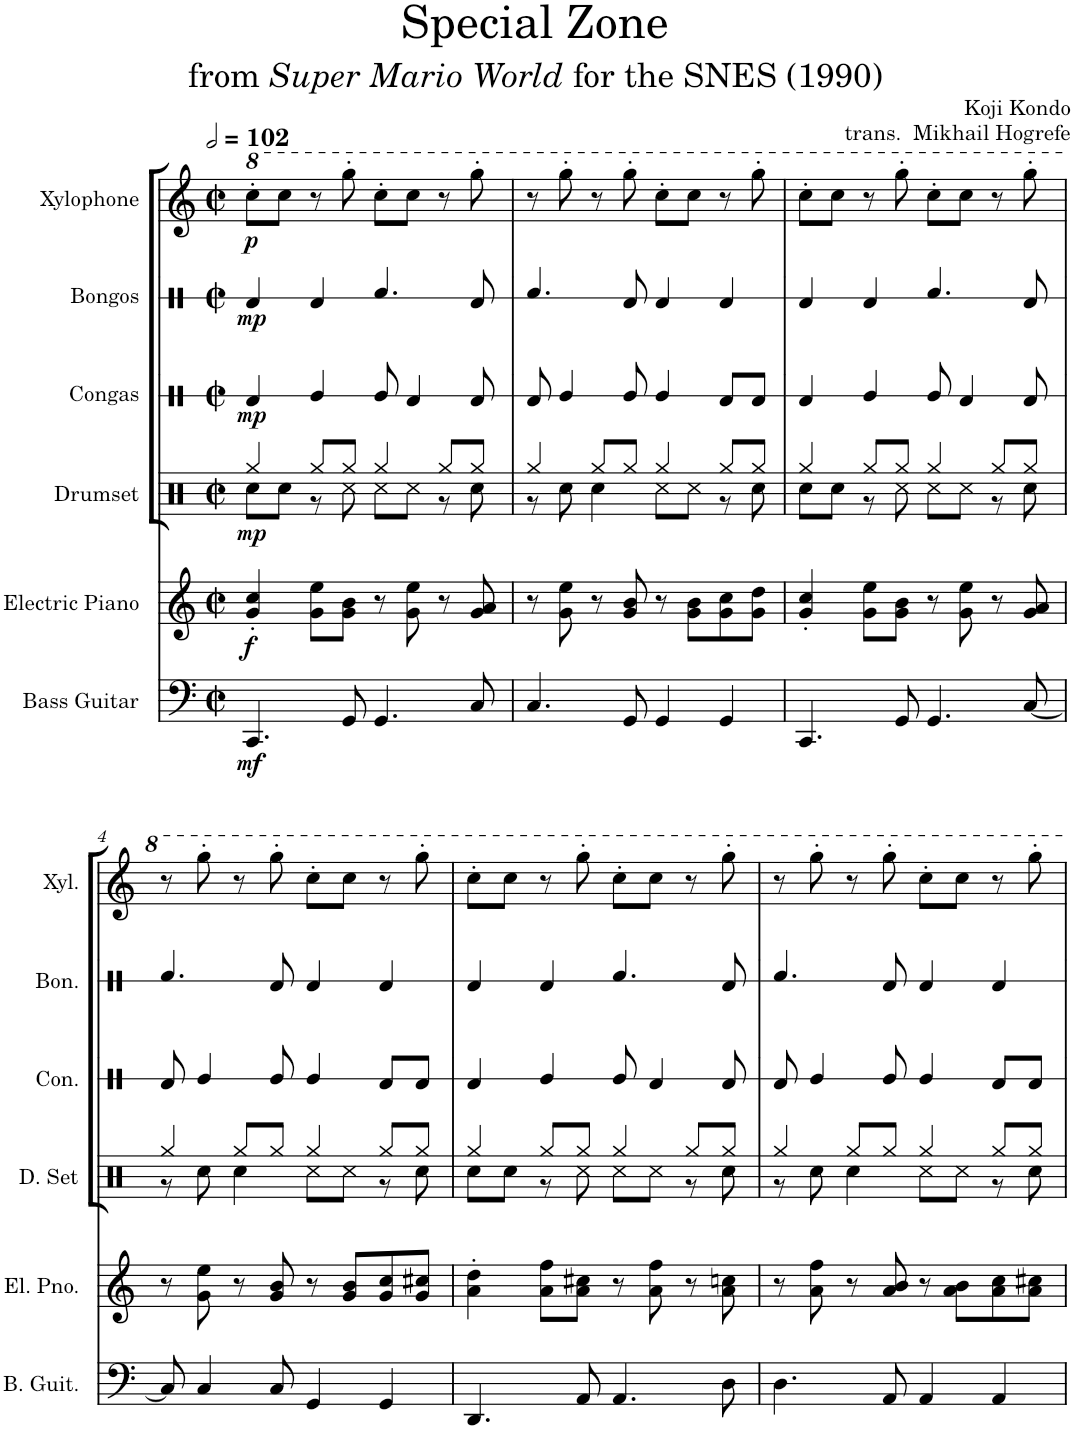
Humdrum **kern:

**kern	**dynam	**kern	**dynam	**kern	**dynam	**kern	**dynam	**kern	**dynam	**kern	**dynam
*part6	*part6	*part5	*part5	*part4	*part4	*part3	*part3	*part2	*part2	*part1	*part1
*staff6	*staff6	*staff5	*staff5	*staff4	*staff4	*staff3	*staff3	*staff2	*staff2	*staff1	*staff1
*I"Bass Guitar	*	*I"Electric Piano	*	*I"Drumset	*	*I"Congas	*	*I"Bongos	*	*I"Xylophone	*
*I'B. Guit.	*	*I'El. Pno.	*	*I'D. Set	*	*I'Con.	*	*I'Bon.	*	*I'Xyl.	*
*	*	*	*	*	*	*stria1	*	*stria1	*	*	*
*clefF4	*	*clefG2	*	*clefX	*	*clefX	*	*clefX	*	*clefG2	*
*k[]	*	*k[]	*	*k[]	*	*k[]	*	*k[]	*	*k[]	*
*M2/2	*	*M2/2	*	*M2/2	*	*M2/2	*	*M2/2	*	*M2/2	*
*met(c|)	*	*met(c|)	*	*met(c|)	*	*met(c|)	*	*met(c|)	*	*met(c|)	*
*MM204	*	*MM204	*	*MM204	*	*MM204	*	*MM204	*	*MM204	*
=1	=1	=1	=1	=1	=1	=1	=1	=1	=1	=1	=1
*	*	*	*	*^	*	*	*	*	*	*	*
!	!LO:DY:b	!	!LO:DY:b	!	!	!LO:DY:b	!	!LO:DY:b	!	!LO:DY:b	!	!LO:DY:b
4.CC/	mf	4g/' 4cc/'	f	4Rgg/	8Rcc\L	mp	4Rd/	mp	4Rd/	mp	8ccc'\L	p
.	.	.	.	.	8Rcc\J	.	.	.	.	.	8ccc\J	.
.	.	8g\ 8ee\L	.	8Rgg/L	8r	.	4Re/	.	4Rd/	.	8r	.
8GG/	.	8g\ 8b\J	.	8Rgg/J	8Rcc\	.	.	.	.	.	8ggg'\	.
4.GG/	.	8r	.	4Rgg/	8Rcc\L	.	8Re/	.	4.Rf/	.	8ccc'\L	.
.	.	8g\ 8ee\	.	.	8Rcc\J	.	4Rd/	.	.	.	8ccc\J	.
.	.	8r	.	8Rgg/L	8r	.	.	.	.	.	8r	.
8C/	.	8g/ 8a/	.	8Rgg/J	8Rcc\	.	8Rd/	.	8Rd/	.	8ggg'\	.
=2	=2	=2	=2	=2	=2	=2	=2	=2	=2	=2	=2	=2
4.C/	.	8r	.	4Rgg/	8r	.	8Rd/	.	4.Rf/	.	8r	.
.	.	8g\ 8ee\	.	.	8Rcc\	.	4Re/	.	.	.	8ggg'\	.
.	.	8r	.	8Rgg/L	4Rcc\	.	.	.	.	.	8r	.
8GG/	.	8g/ 8b/	.	8Rgg/J	.	.	8Re/	.	8Rd/	.	8ggg'\	.
4GG/	.	8r	.	4Rgg/	8Rcc\L	.	4Re/	.	4Rd/	.	8ccc'\L	.
.	.	8g\ 8b\L	.	.	8Rcc\J	.	.	.	.	.	8ccc\J	.
4GG/	.	8g\ 8cc\	.	8Rgg/L	8r	.	8Rd/L	.	4Rd/	.	8r	.
.	.	8g\ 8dd\J	.	8Rgg/J	8Rcc\	.	8Rd/J	.	.	.	8ggg'\	.
=3	=3	=3	=3	=3	=3	=3	=3	=3	=3	=3	=3	=3
4.CC/	.	4g/' 4cc/'	.	4Rgg/	8Rcc\L	.	4Rd/	.	4Rd/	.	8ccc'\L	.
.	.	.	.	.	8Rcc\J	.	.	.	.	.	8ccc\J	.
.	.	8g\ 8ee\L	.	8Rgg/L	8r	.	4Re/	.	4Rd/	.	8r	.
8GG/	.	8g\ 8b\J	.	8Rgg/J	8Rcc\	.	.	.	.	.	8ggg'\	.
4.GG/	.	8r	.	4Rgg/	8Rcc\L	.	8Re/	.	4.Rf/	.	8ccc'\L	.
.	.	8g\ 8ee\	.	.	8Rcc\J	.	4Rd/	.	.	.	8ccc\J	.
.	.	8r	.	8Rgg/L	8r	.	.	.	.	.	8r	.
[8C/	.	8g/ 8a/	.	8Rgg/J	8Rcc\	.	8Rd/	.	8Rd/	.	8ggg'\	.
!!LO:LB:g=z
=4	=4	=4	=4	=4	=4	=4	=4	=4	=4	=4	=4	=4
8C/]	.	8r	.	4Rgg/	8r	.	8Rd/	.	4.Rf/	.	8r	.
4C/	.	8g\ 8ee\	.	.	8Rcc\	.	4Re/	.	.	.	8ggg'\	.
.	.	8r	.	8Rgg/L	4Rcc\	.	.	.	.	.	8r	.
8C/	.	8g/ 8b/	.	8Rgg/J	.	.	8Re/	.	8Rd/	.	8ggg'\	.
4GG/	.	8r	.	4Rgg/	8Rcc\L	.	4Re/	.	4Rd/	.	8ccc'\L	.
.	.	8g/ 8b/L	.	.	8Rcc\J	.	.	.	.	.	8ccc\J	.
4GG/	.	8g/ 8cc/	.	8Rgg/L	8r	.	8Rd/L	.	4Rd/	.	8r	.
.	.	8g/ 8cc#X/J	.	8Rgg/J	8Rcc\	.	8Rd/J	.	.	.	8ggg'\	.
=5	=5	=5	=5	=5	=5	=5	=5	=5	=5	=5	=5	=5
4.DD/	.	4a\' 4dd\'	.	4Rgg/	8Rcc\L	.	4Rd/	.	4Rd/	.	8ccc'\L	.
.	.	.	.	.	8Rcc\J	.	.	.	.	.	8ccc\J	.
.	.	8a\ 8ff\L	.	8Rgg/L	8r	.	4Re/	.	4Rd/	.	8r	.
8AA/	.	8a\ 8cc#X\J	.	8Rgg/J	8Rcc\	.	.	.	.	.	8ggg'\	.
4.AA/	.	8r	.	4Rgg/	8Rcc\L	.	8Re/	.	4.Rf/	.	8ccc'\L	.
.	.	8a\ 8ff\	.	.	8Rcc\J	.	4Rd/	.	.	.	8ccc\J	.
.	.	8r	.	8Rgg/L	8r	.	.	.	.	.	8r	.
8D\	.	8a\ 8ccn\	.	8Rgg/J	8Rcc\	.	8Rd/	.	8Rd/	.	8ggg'\	.
=6	=6	=6	=6	=6	=6	=6	=6	=6	=6	=6	=6	=6
4.D\	.	8r	.	4Rgg/	8r	.	8Rd/	.	4.Rf/	.	8r	.
.	.	8a\ 8ff\	.	.	8Rcc\	.	4Re/	.	.	.	8ggg'\	.
.	.	8r	.	8Rgg/L	4Rcc\	.	.	.	.	.	8r	.
8AA/	.	8a/ 8b/	.	8Rgg/J	.	.	8Re/	.	8Rd/	.	8ggg'\	.
4AA/	.	8r	.	4Rgg/	8Rcc\L	.	4Re/	.	4Rd/	.	8ccc'\L	.
.	.	8a\ 8b\L	.	.	8Rcc\J	.	.	.	.	.	8ccc\J	.
4AA/	.	8a\ 8cc\	.	8Rgg/L	8r	.	8Rd/L	.	4Rd/	.	8r	.
.	.	8a\ 8cc#X\J	.	8Rgg/J	8Rcc\	.	8Rd/J	.	.	.	8ggg'\	.
*	*	*	*	*v	*v	*	*	*	*	*	*	*
=	=	=	=	=	=	=	=	=	=	=	=
*-	*-	*-	*-	*-	*-	*-	*-	*-	*-	*-	*-
